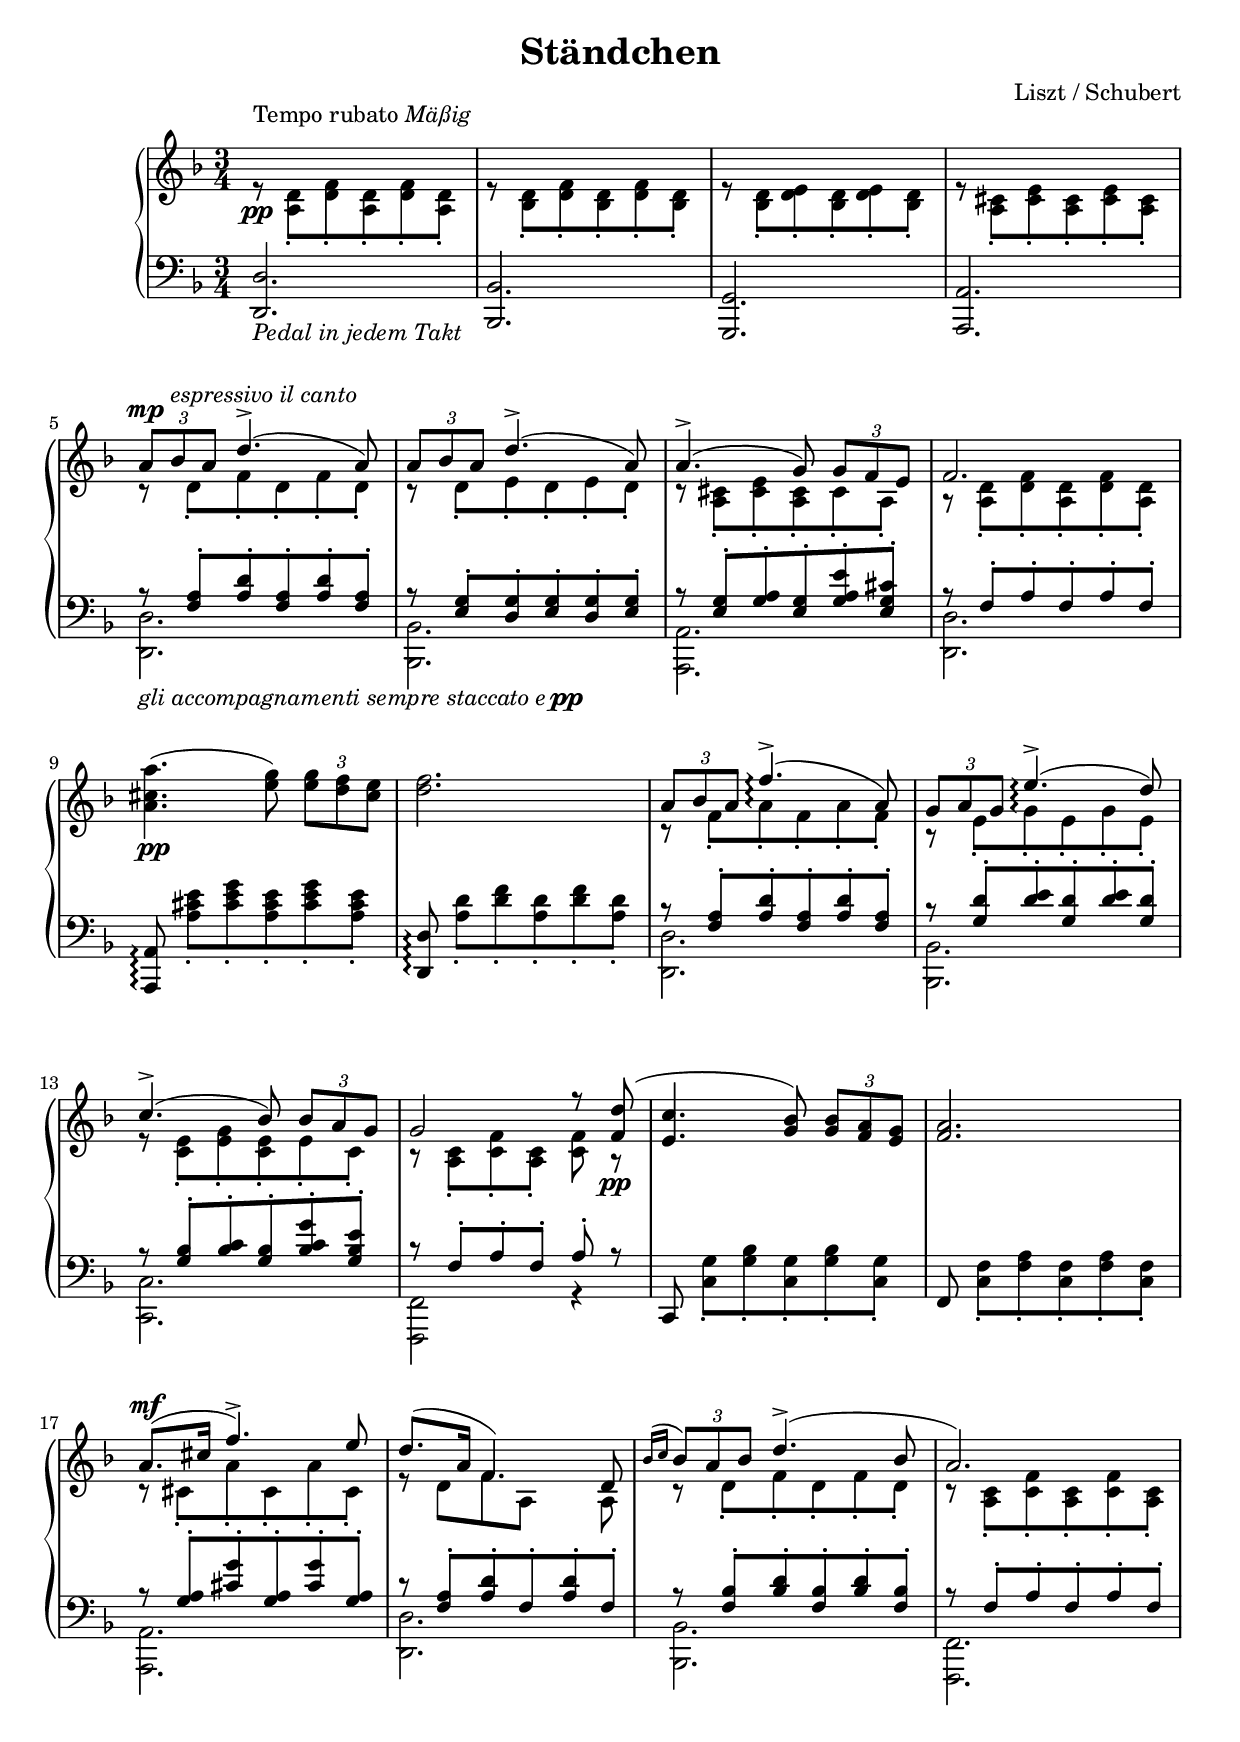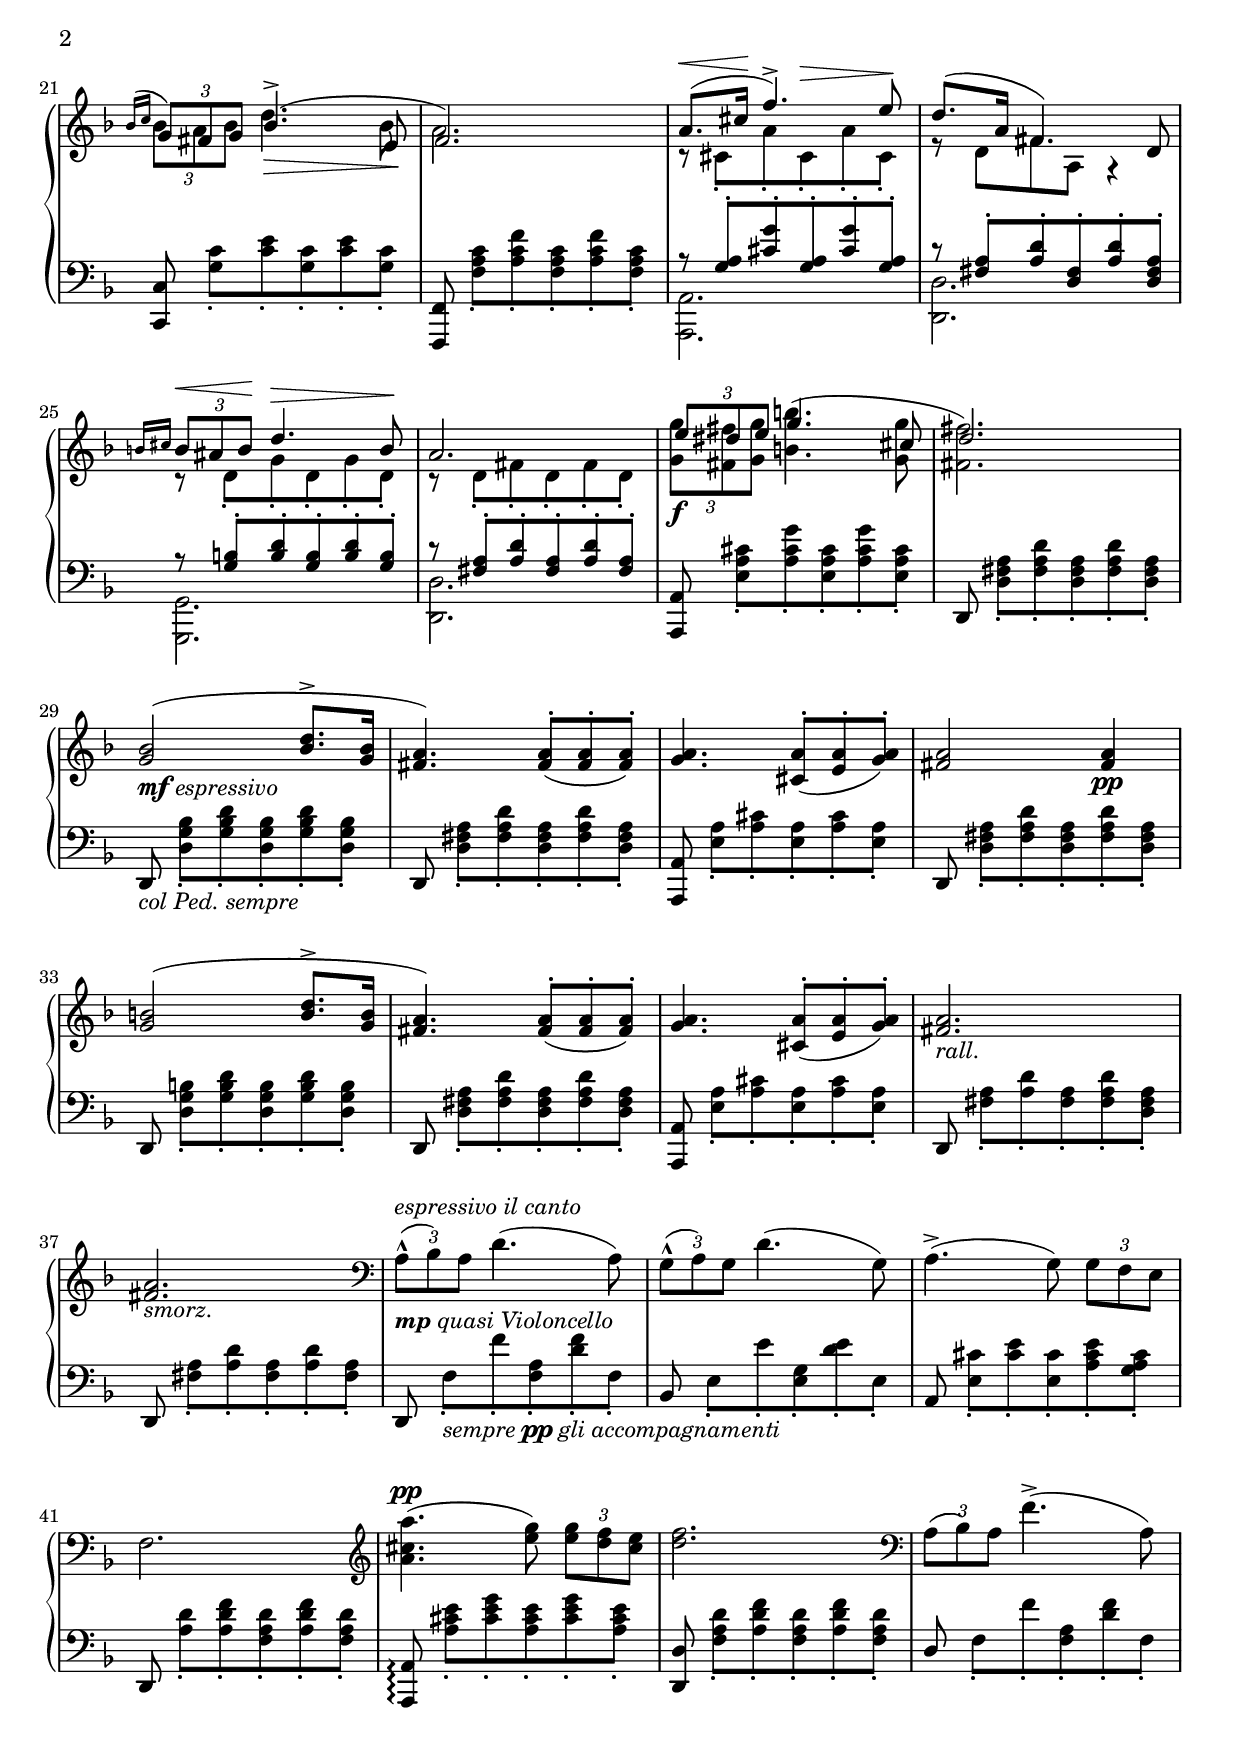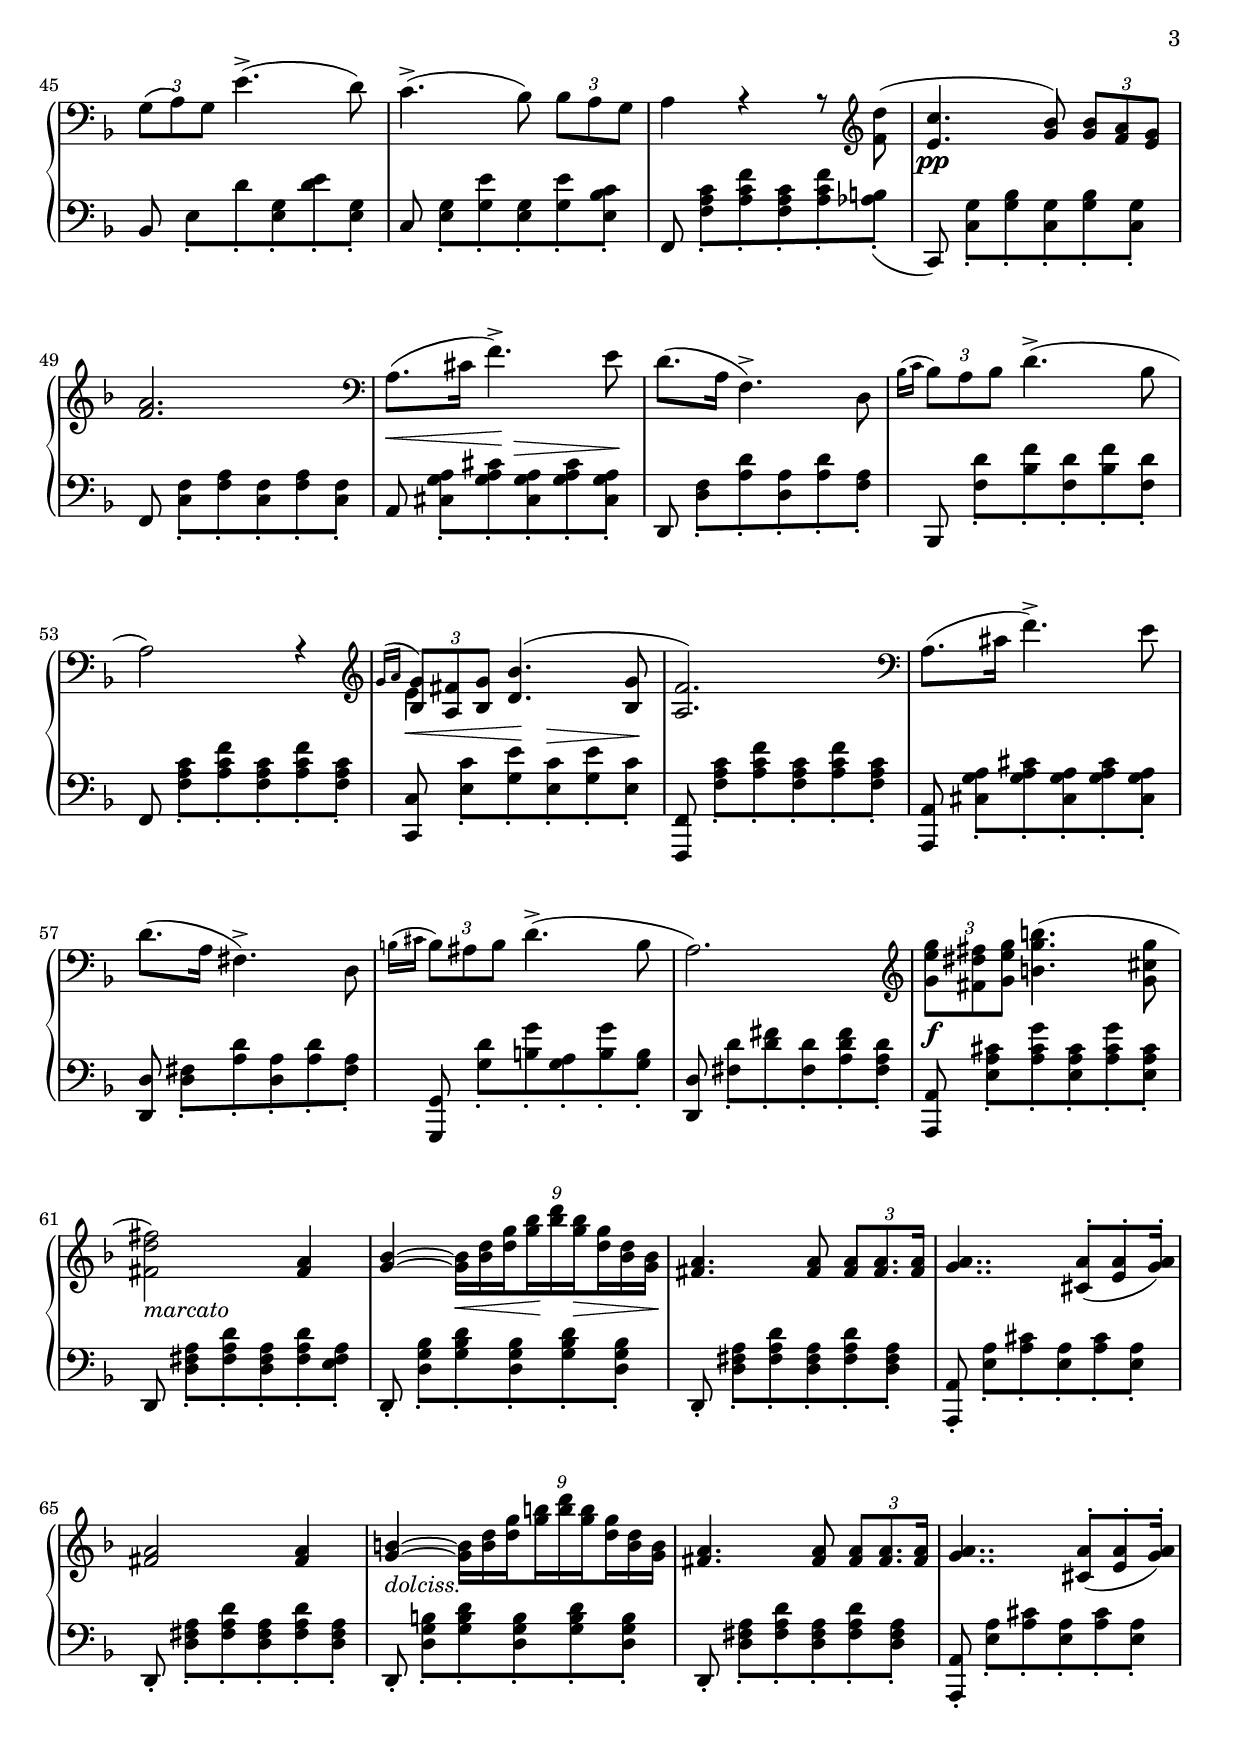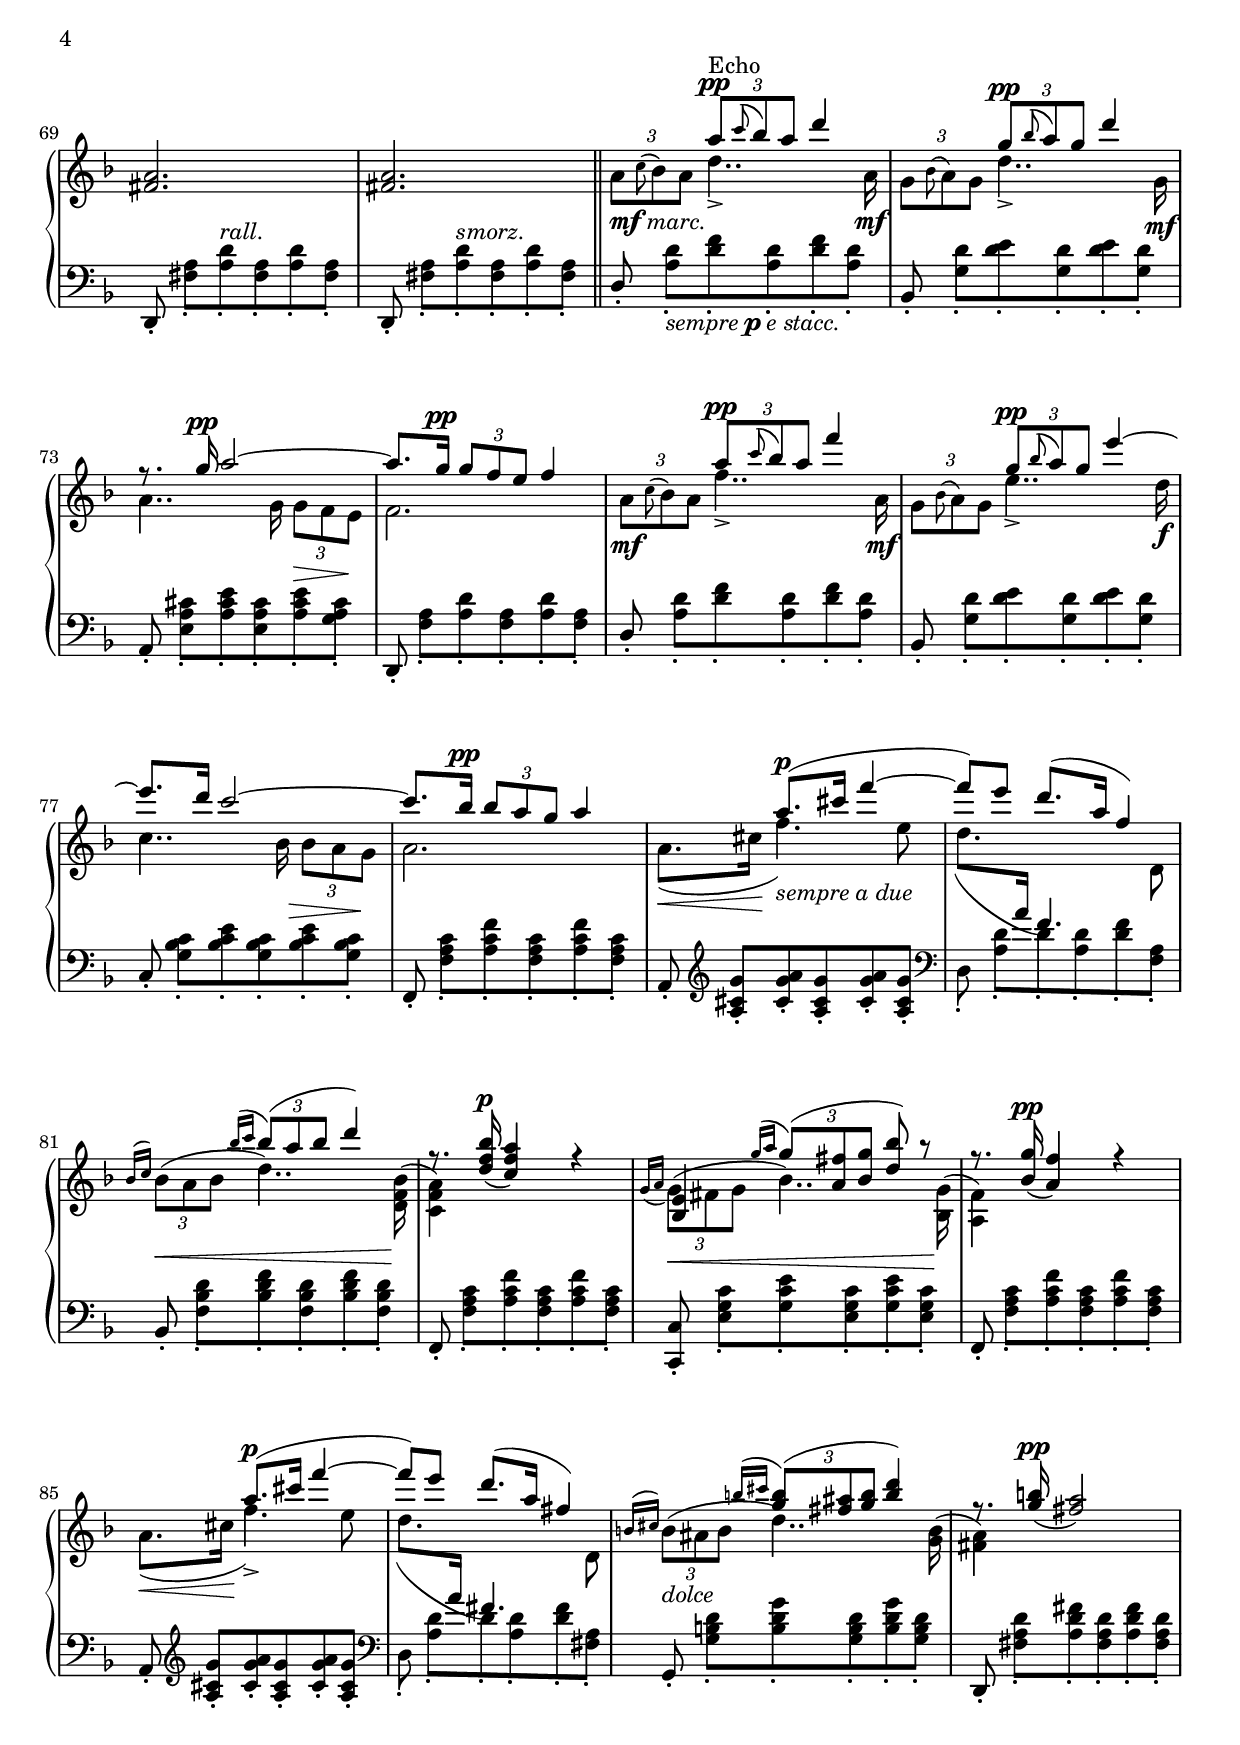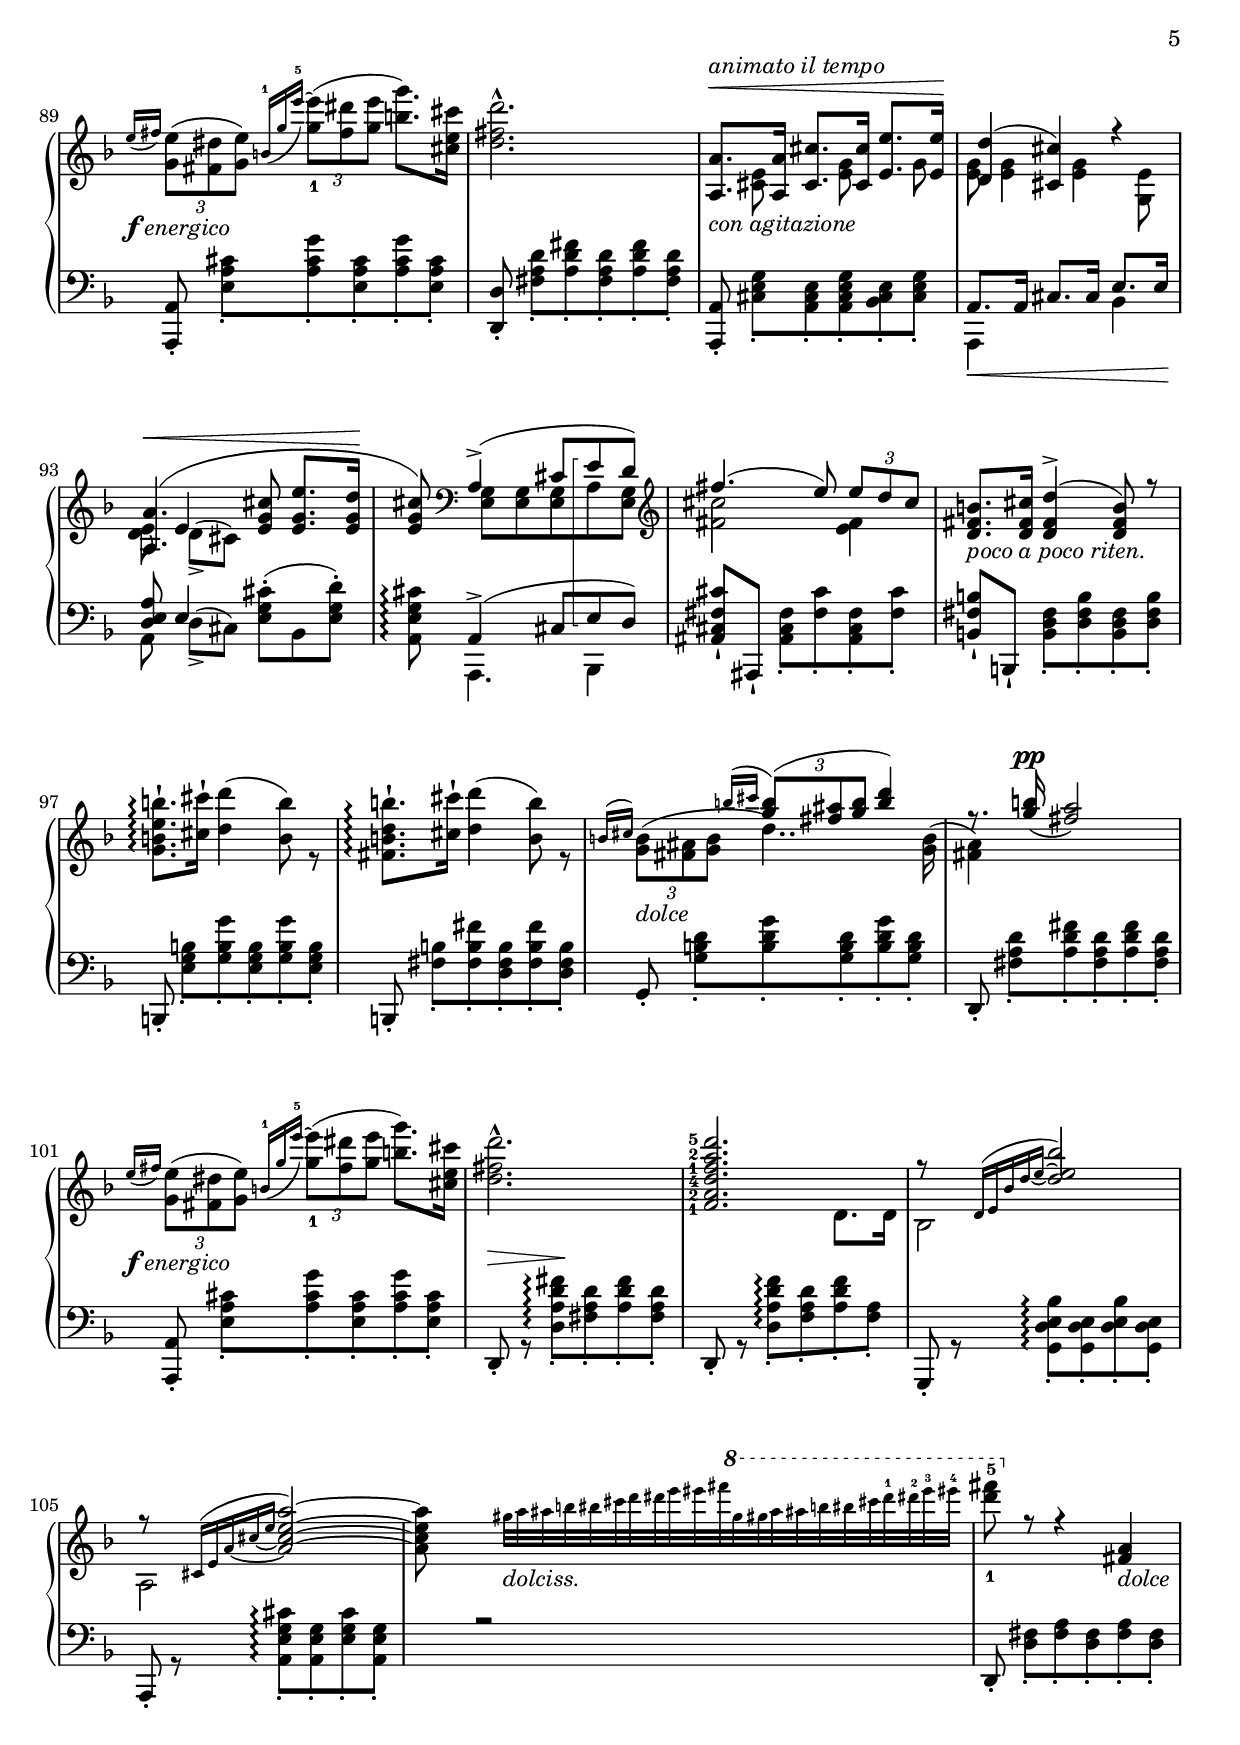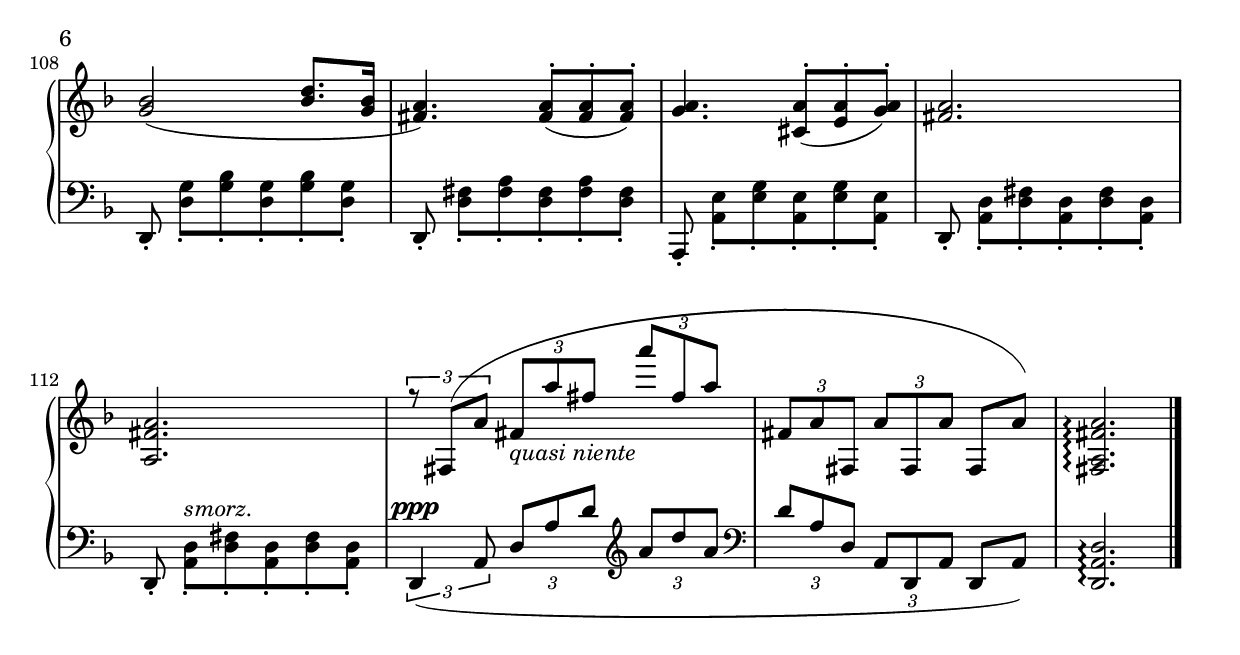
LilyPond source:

\version "2.10.10"
\header
{
  title = "Ständchen"
  composer = "Liszt / Schubert"
}

\include "english.ly"

global =  {
  \key d \minor
  \time 3/4
}

i = \context Staff \relative c' \new Voice {
  \voiceOne

  % Measures 1-4
  \once \override TextScript #'padding = #2.0
  s2.^\markup { Tempo rubato \italic Mäßig } |
  s |
  s |
  s |
  % Measures 5-8
  \dynamicUp
  \tuplet 3/2 {a'8\mp bf^\markup { \italic { espressivo il canto } } a} d4.->( a8) |
  \tuplet 3/2 {a8 bf a} d4.->( a8) |
  a4.->( g8) \tuplet 3/2 {g8 f e} |
  f2.
  % Measures 9-12
  \stemDown
  <a cs a'>4.( <e' g>8) \tuplet 3/2 {<e g>8 <d f> <cs e>} |
  <d f>2. |
  \stemUp
  \tuplet 3/2 {a8 bf a} f'4.->(\arpeggio a,8) |
  \tuplet 3/2 {g8 a g} e'4.->(\arpeggio d8) |
  % Measures 13-16
  c4.->( bf8) \tuplet 3/2 {bf8 a g} |
  g2 r8 <f d'>( |
  <e c'>4. <g bf>8) \tuplet 3/2 {<g bf> <f a> <e g>} |
  <f a>2.
  % Measures 17-20
  a8.\mf( cs16 f4.)-> e8 |
  \mergeDifferentlyHeadedOn
  \mergeDifferentlyDottedOn
  d8.( a16 f4.) d8 |
  \grace { bf'16( c } \tuplet 3/2 {bf8) a bf} d4.(-> bf8 |
  a2.) |
  % Measures 21-24
  \grace { bf16( c } \tuplet 3/2 {g8) fs g} bf4.(->_\> e,8\! |
  f2.) |
  a8.(\< cs16\! f4.)-> e8 |
  d8.( a16 fs4.) d8 |
  % Measures 25-28
  \grace { b'16 cs } \tuplet 3/2 {b8\< as b\!} d4.\> b8\! |
  a2. |
  \tuplet 3/2 {e'8 ds e} g4. cs,8 |
  d2. |
  % Measures 29-32
  <bf g>2_\markup { \dynamic mf \italic espressivo }( <bf d>8.-> <bf g>16 |
  <fs a>4.) <fs a>8-._( <fs a>8-. <fs a>8-.) |
  <g a>4. <a cs,>8-._( <a e>8-. <a g>8-._) |
  <a fs>2 <a fs>4_\pp |
  % Measures 33-36
  <b g>2( <b d>8.-> <b g>16 |
  <fs a>4.) <fs a>8-._( <fs a>8-. <fs a>8-.) |
  <g a>4. <a cs,>8-._( <a e>8-. <a g>8-._) |
  <a fs>2._\markup { \italic rall. } |
  % Measures 37-40
  <a fs>2._\markup { \italic smorz. } |
  \clef bass \stemDown \tuplet 3/2 {a,8-^(^\markup { \italic { espressivo il canto } } bf) a} d4.( a8) |
  \tuplet 3/2 {g8-^( a) g} d'4.( g,8) |
  a4.->( g8) \tuplet 3/2 {g8 f e } |
  % Measures 41-44
  f2. |
  \clef treble <a' cs a'>4.(\pp <e' g>8) \tuplet 3/2 { <e g> <d f> <cs e> } |
  <d f>2. |
  \clef bass \stemDown \tuplet 3/2 {a,8( bf) a} f'4.->( a,8) |
  % Measures 45-48
  \stemDown \tuplet 3/2 {g8( a) g} e'4.->( d8) |
  c4.->( bf8) \tuplet 3/2 {bf a g} |
  a4 r4 r8 \clef treble <f' d'>( |
  \stemUp <e c'>4._\pp <g bf>8) \tuplet 3/2 { <g bf> <f a> <e g> } |
  % Measures 49-52
  <f a>2. |
  \clef bass \stemDown a,8.( cs16 f4.->) e8 |
  d8.( a16 f4.->) d8 |
  \grace { bf'16( c } \tuplet 3/2 { bf8) a bf } d4.->( bf8 |
  % Measures 53-56
  a2) r4 |
  \clef treble \stemUp \grace { g'16( a } \tuplet 3/2 { <g bf,>8) <fs a,> <g bf,> } <bf( d,>4.( <g bf,>8 |
  <f a,>2.) |
  \clef bass \stemDown a,8.( cs16 f4.->) e8 |
  % Measures 57-60
  d8.( a16 fs4.->) d8 |
  \grace { b'16( cs } \tuplet 3/2 { b8) as b } d4.->( b8 |
  a2.) |
  \clef treble \tuplet 3/2 { <g' e' g>8_\f <fs ds' fs> <g e' g> } <b g' b>4.( <g cs g'>8 |
  % Measures 61-64
  <fs d' fs>2)_\markup { \italic marcato } \stemUp <fs a>4 |
  \stemUp <g bf>~
    \stemDown \tuplet 9/8 {
      <g bf>16_\<
      <bf d>
      \set stemRightBeamCount = #1 <d g>
      \set stemLeftBeamCount = #1 <g bf>\!
      <bf d>
      \set stemRightBeamCount = #1 <bf g>_\>
      \set stemLeftBeamCount = #1 <g d>
      <d bf>
      <bf g>\! } |
  \stemUp <fs a>4. <fs a>8 \tuplet 3/2 { <fs a>8 <fs a>8. <fs a>16 } |
  <g a>4.. <a cs,>8-._( <a e>8-. <a g>16-._) |
  % Measures 65-68
  <fs a>2 <fs a>4 |
  <g b>4~_\markup { \italic dolciss. } \stemDown
    \tuplet 9/8 {
      <g b>16
      <b d>
      \set stemRightBeamCount = #1 <d g>
      \set stemLeftBeamCount = #1 <g b>
      <b d>
      \set stemRightBeamCount = #1 <b g>
      \set stemLeftBeamCount = #1 <g d>
      <d b>
      <b g> } |
  \stemUp <fs a>4. <fs a>8 \tuplet 3/2 { <fs a>8 <fs a>8. <fs a>16 } |
  <g a>4.. <a cs,>8-._( <a e>8-. <a g>16-._) |
  % Measures 69-72
  <fs a>2. |
  <fs a>2. \bar "||" |
  \stemDown \tuplet 3/2 { a8_\markup { \dynamic mf \italic marc. } \grace { c( } bf) a }
    \stemUp \tuplet 3/2 { a'8\pp^\markup { Echo } \grace { c( } bf) a } d4 |
  \stemDown \tuplet 3/2 { g,,8 \grace { bf( } a) g }
    \stemUp \tuplet 3/2 { g'8\pp \grace { bf( } a) g } d'4 |
  % Measures 73-76
  r8. g,16\pp a2~ |
  a8. g16\pp \tuplet 3/2 { g8 f e } f4 |
  \stemDown \tuplet 3/2 { a,8_\mf \grace { c( } bf) a }
    \stemUp \tuplet 3/2 { a'8\pp \grace { c( } bf) a } f'4 |
  \stemDown \tuplet 3/2 { g,,8 \grace { bf( } a) g }
    \stemUp \tuplet 3/2 { g'8\pp \grace { bf( } a) g } e'4~ |
  % Measures 77-80
  e8. d16 c2~ |
  c8. bf16\pp \tuplet 3/2 { bf8 a g } a4 |
  s4 a8.\p( cs16 f4~ |
  f8) e d8.( a16 f4) |
  % Measures 81-84
  s4 \grace { bf16( c } \tuplet 3/2 {bf8)( a bf} d4) |
  r8. <bf f d>16_(\p <a f c>4) r4 |
  <e, bf>4 \grace { g'16( a } \tuplet 3/2 {g8 )( <fs a,> <g bf,> } <bf d,>8) r8 |
  r8. <bf, g'>16_(\pp <a f'>4) r4 |
  % Measures 85-88
  s4 a'8.\p( cs16 f4~ |
  f8) e d8.( a16 fs4) |
  s4 \grace { b16( cs } \tuplet 3/2 { <b g>8)( <as fs> <b g> } <b d>4) |
  r8. <g b>16_(\pp <a fs>2) |
  % Measures 89-92
  s2. |
  s2. |
  <a, a,>8.^\<^\markup { \italic { animato il tempo } } <a a,>16 <cs cs,>8. <cs cs,>16 <e e,>8. <e e,>16\! |
  <d d,>4( <cs cs,>) r | 
  % Measures 93-96
  <a a,>4.\<( <cs g e>8 <e g, e>8. <d g, e>16\! |
  <cs g e>8) \clef bass a,4->( cs8
    % To make a bracket showing how the right hand has to play
    % a note in the bass, we need to temporarily set the arpeggio
    % type, and then revert it after the bracket is drawn.
    \override PianoStaff.Arpeggio.stencil = #ly:arpeggio::brew-chord-bracket
    e\arpeggio
    \revert PianoStaff.Arpeggio #'stencil
    d) |
  fs'4.( e8) \tuplet 3/2 { e d cs } |
  <b fs d>8._\markup { \italic { poco a poco riten. } } <cs fs, d>16 <d fs, d>4->( <b fs d>8) r8 |
  % Measures 97-100
  s2. |
  s2. |
  s4 \grace { b'16( cs } \tuplet 3/2 { <b g>8)( <as fs> <b g> } <b d>4) |
  r8. <g b>16_(\pp <a fs>2) |
  % Measures 101-104
  s2. |
  s2. |
  \set fingeringOrientations = #'(left)
    <d-5 a-2 f-1 d-4 a-2 f-1>2.
    \set fingeringOrientations = #'(up down) |
  \set tieWaitForNote = ##t
    r8 s8 \grace { d,,16( e bf' d~ e~ } <d e bf'>2) |
  % Measures 105-108
  r8 s8 \grace { cs,16( e a~ cs~ e~ } <a, cs e a>2~) |
  \stemDown <a cs e a>8 s2
    \grace {
      gs'32_\markup { \italic dolciss. }
      a as b bs cs d ds e es fs
      \ottava #1
      g gs a as b bs cs d-1 ds-2 e-3 es-4
      } s8 |
  <d-1 fs-5>8 \ottava #0 r8 r4 \stemUp <fs,,, a>4_\markup { \italic dolce } |
  <g bf>2_( <bf d>8. <bf g>16 |
  % Measures 109-112
  <a fs>4.) <a fs>8-._( <a fs>8-. <a fs>8-.) |
  <a g>4. <a cs,>8-._( <a e>8-. <a g>8-.) |
  <a fs>2. |
  <a fs a,>2. |
  % Measures 113-115
  \tuplet 3/2 { r8 fs,( a' }
    \tuplet 3/2 { fs_\markup { \italic { quasi niente } } a' fs }
    \tuplet 3/2 { a' fs, a } |
  \tuplet 3/2 { fs, a fs, } \tuplet 3/2 { a' fs, a' } fs, a') |
  \set PianoStaff.connectArpeggios = ##f <fs, a fs' a>2.\arpeggio |
  \bar "|."
}

ii = \context Staff \relative c \new Voice {
  \voiceTwo

  % Measures 1-4
  % \dynamicUp
  r8\pp <a' d>-. <d f>-. <a d>-. <d f>-. <a d>-. |
  r <bf d>-. <d f>-. <bf d>-. <d f>-. <bf d>-. |
  r <bf d>-. <d e>-. <bf d>-. <d e>-. <bf d>-. |
  r <a cs>-. <cs e>-. <a cs>-. <cs e>-. <a cs>-. |
  % Measures 5-8
  r d-. f-. d-. f-. d-. |
  r d-. e-. d-. e-. d-. |
  r <a cs>-. <cs e>-. <a cs>-. cs-. a-. |
  r <a d>-. <d f>-. <a d>-. <d f>-. <a d>-. |
  % Measures 9-12
  s2.\pp |
  s |
  r8 f'-. a-.\arpeggio f-. a-. f-. |
  r e-. g-.\arpeggio e-. g-. e-. |
  % Measures 13-16
  r <c e>-. <e g>-. <c e>-. e-. c-. |
  r <a c>-. <c f>-. <a c>-. <c f>\noBeam r\pp |
  s2. |
  s |
  % Measures 17-20
  r8 cs-. a'-. cs,-. a'-. cs,-. |
  r d f a, s a |
  r d-. f-. d-. f-. d-. |
  r <c a>-. <c f>-. <c a>-. <c f>-. <c a>-. |
  % Measures 21-24
  \tuplet 3/2 {bf' a bf} d4. bf8 |
  a2. |
  r8 cs,-. a'-. cs,-.^\> a'-. cs,-.^\! |
  r d fs a, r4 |
  % Measures 25-28
  r8 d-. g-. d-. g-. d-. |
  r  d-. fs-. d-. fs-. d-. |
  \tuplet 3/2 {<g g'>8\f <fs fs'> <g g'>} <b b'>4.^( <g g'>8 |
  <fs fs'>2.^)
  % Measures 29-53
  \repeat unfold 25 { s2. }
  % Measure 54
  e4 s2 |
  % Measures 55-70
  \repeat unfold 16 { s2. }
  % Measures 71-72
  s4 d'4.._> a16\mf |
  s4 d4.._> g,16\mf |
  % Measures 73-76
  a4.. g16 \tuplet 3/2 { g8 f e } |
  f2. |
  s4 f'4.._> a,16\mf |
  s4 e'4.._> d16\f |
  % Measures 77-80
  c4.. bf16 \tuplet 3/2 { bf8 a g } |
  a2. |
  a8.(_\< cs16\! f4.)_\markup { \italic { sempre a due } } e8 |
  d8.( \change Staff = "bass" \stemUp a16 f4.) \change Staff = "treble" \stemDown d8 |
  % Measures 81-84
  \stemUp \grace { bf'16^( c) } \stemDown \tuplet 3/2 {bf8^( a bf} d4..) <bf f d>16\!^( |
  <a f c>4) s2 |
  \stemUp \grace { g16( a } \stemDown \tuplet 3/2 {g8)^( fs g} bf4..) <g bf,>16^( |
  <f a,>4) s2 |
  % Measures 85-88
  a8.(_\< cs16\! f4.)-> e8 |
  d8.( \change Staff = "bass" \stemUp a16 fs4.) \change Staff = "treble" \stemDown d8 |
  \stemUp \grace { b'16^( cs) }
    \stemDown \tuplet 3/2 { b8^(_\markup { \italic dolce } as b } d4..)  <b g>16\!^( |
  <a fs>4) s2 |
  % Measures 89-92
  \stemUp \grace { e'16_(_\markup { \dynamic f \italic energico } fs) }
    \stemDown \tuplet 3/2 { <e g,>8^( <ds fs,> <e g,>) }
    \stemUp \grace { b16(^1 g' e'^5)^~ }
    \stemDown \tuplet 3/2 { <e g,_1>8^( <ds fs,> <e g,> }
    <b g'>8.) <cs e, cs>16 |
  <d fs, d>2.^^ |
  s8_\markup { \italic { con agitazione } } <cs,, e> s <e g> s g |
  <g e>8 <g e>4 <g e>4 <e g,>8 |
  % Measures 93-96
  <d e>8\noBeam d^([-> cs)] s4. |
  s8 \clef bass <g e>8 <g e> <g e> a <g e> |
  \clef treble <fs' cs'>2 <e fs>4 |
  s2. |
  % Measures 97-100
  <g b e b'>8.^!\arpeggio <cs cs'>16^! <d d'>4^( <b b'>8) r8 |
  <fs b d b'>8.^!\arpeggio <cs' cs'>16^! <d d'>4^( <b b'>8) r8 |
  \stemUp \grace { b16^( cs) }
    \stemDown \tuplet 3/2 { <b g>8^(_\markup { \italic dolce } <as fs> <b g> } d4..) <b g>16\!^( |
  <a fs>4) s2 |
  % Measures 101-104
  \stemUp \grace { e'16_(_\markup { \dynamic f \italic energico } fs) }
    \stemDown \tuplet 3/2 { <e g,>8^( <ds fs,> <e g,>) }
    \stemUp \grace { b16(^1 g' e'^5)^~ }
    \stemDown \tuplet 3/2 { <e g,_1>8^( <ds fs,> <e g,> }
    <b g'>8.) <cs e, cs>16 |
  <d fs, d>2.^^ |
  s2 d,,8. d16 |
  bf2 s4 |
  % Measures 105-108
  a2 s4 |
  s2. |
  s2. |
  s2. |
  % Measures 109-112
  s2. |
}

iii = \context Staff \relative c \new Voice {
  \voiceOne
  % Measures 1-4
  s2. | s | s | s |
  % Measures 5-8
  a'8\rest <f a>-. <a d>-. <f a>-. <a d>-. <f a>-. |
  a\rest <e g>-. <g d>-. <e g>-. <g d>-. <e g>-. |
  a\rest <e g>-. <g a>-. <e g>-. <g a e'>-. <e g cs>-. |
  a\rest f-. a-. f-. a-. f-. |
  % Measures 9-12
  s2. |
  s2. |
  b8\rest <f a>-. <a d>-. <f a>-. <a d>-. <f a>-. |
  b\rest <g d'>-. <d' e>-. <g, d'>-. <d' e>-. <g, d'>-. |
  % Measures 13-16
  a\rest <g bf>-. <bf c>-. <g bf>-. <bf c g'>-. <g bf e>-. |
  bf\rest f-. a-. f-. a-.\noBeam r |
  s2. |
  s2. |
  % Measures 17-20
  r8 <a g>-. <cs g'>-. <a g>-. <cs g'>-. <a g>-. |
  r <a f>-. <a d>-. f-. <a d>-. f-. |
  r <bf f>-. <bf d>-. <bf f>-. <bf d>-. <bf f>-. |
  r f-. a-. f-. a-. f-. |
  % Measures 21-24
  s2. |
  s2. |
  r8 <a g>-. <cs g'>-. <a g>-. <cs g'>-. <a g>-. |
  r <a fs>-. <a d>-. <fs d>-. <a d>-. <a fs d>-. |
  % Measures 25-28
  r <b g>-. <b d>-. <b g>-. <b d>-. <b g>-. |
  r <a fs>-. <a d>-. <a fs>-. <a d>-. <a fs>-. |
  \repeat unfold 65 { s2. } |
  % Measure 92
  a,8.\< a16 cs8. cs16 e8. e16\! |
  % Measures 93-96
  <d e a>8 e4 s4. |
  % The arpeggio on the e is a bracket connected to the e in voice i (right hand).
  s8 a,4->( cs8 e\arpeggio d) |
  <as cs fs cs'>8_! as,_! s2 |
  <b' fs' b>8_! b,_! s2 |
  % Measures 97-100
  b8_. s8 s2 |
  b8_. s8 s2 |
  s2. |
  s2. |
  % Measures 101-104
  s2. |
  s2. |
  s2. |
  s2. |
  % Measures 105-108
  s2. |
  s4 r2 |
  s2. |
  s2. |
  % Measures 109-112
  s2. |
}

iv = \context Staff \relative c \new Voice {
  \voiceTwo
  % Measures 1-4
  \stemUp
  <d, d'>2.-\markup { \italic { Pedal in jedem Takt } } | <bf bf'> | <g g'> | <a a'> |
  % Measures 5-8
  \stemDown
  <d d'>-\markup { \italic { gli accompagnamenti sempre staccato e } \dynamic pp } |
  <bf bf'> |
  <a a'> |
  <d d'> |
  % Measures 9-12
  \stemUp <a a'>8\noBeam\arpeggio \stemDown <a'' cs e>-. <cs e g>-. <a cs e>-. <cs e g>-. <a cs e>-. |
  \stemUp <d, d,>8\noBeam\arpeggio  \stemDown <a' d>-. <d f>-. <a d>-. <d f>-. <a d>-. |
  <d,, d'>2. |
  <bf bf'> |
  % Measures 13-16
  <c c'> |
  <f, f'>2 r4 |
  \stemUp c'8\noBeam \stemDown <g'' c,>-. <g bf>-. <g c,>-. <g bf>-. <g c,>-. |
  \stemUp f,8\noBeam \stemDown <f' c>-. <f a>-. <f c>-. <f a>-. <f c>-. |
  % Measures 17-20
  <a,, a'>2. |
  <d d'> |
  <bf bf'> |
  <f f'> |
  % Measures 21-24
  \stemUp <c' c'>8\noBeam \stemDown <c'' g>-. <c e>-. <c g>-. <c e>-. <c g>-. |
  \stemUp <f,, f,>8\noBeam \stemDown <c'' a f>-. <c a f'>-. <c a f>-. <c a f'>-. <c a f>-. |
  <a,, a'>2. |
  <d d'> |
  % Measures 25-28
  <g g,> |
  <d' d,> |
  \stemUp <a a,>8\noBeam \stemDown <a' cs e,>-. <a cs g'>-. <a cs e,>-. <a cs g'>-. <a cs e,>-. |
  \stemUp d,,8\noBeam \stemDown <d' fs a >-. <fs a d>-. <d fs a>-. <fs a d>-. <d fs a>-. |
  % Measures 29-32
  \stemUp d,8\noBeam-\markup { \italic { col Ped. sempre } }
    \stemDown <d' g bf >-. <g bf d>-. <d g bf>-. <g bf d>-. <d g bf>-. |
  \stemUp d,8\noBeam \stemDown <d' fs a>-. <fs a d>-. <d fs a>-. <fs a d>-. <d fs a>-. |
  \stemUp <a a,>8\noBeam \stemDown <e' a>-. <a cs>-. <e a>-. <a cs>-. <e a>-. |
  \stemUp d,8\noBeam \stemDown <d' fs a>-. <fs a d>-. <d fs a>-. <fs a d>-. <d fs a>-. |
  % Measures 33-36
  \stemUp d,8\noBeam \stemDown <d' g b >-. <g b d>-. <d g b>-. <g b d>-. <d g b>-. |
  \stemUp d,8\noBeam \stemDown <d' fs a>-. <fs a d>-. <d fs a>-. <fs a d>-. <d fs a>-. |
  \stemUp <a a,>8\noBeam \stemDown <e' a>-. <a cs>-. <e a>-. <a cs>-. <e a>-. |
  \stemUp d,8\noBeam \stemDown <fs' a>-. <a d>-. <fs a>-. <fs a d>-. <d fs a>-. |
  % Measures 37-40
  \stemUp d,8\noBeam \stemDown <fs' a>-. <a d>-. <fs a>-. <a d>-. <fs a>-. |
  \stemUp d,8\noBeam^\markup { \italic { \bold mp quasi Violoncello } }
    \stemDown f'-._\markup  { \italic sempre \dynamic pp \italic { gli accompagnamenti } }
    f'-. <f, a>-. <f' d>-. f,-. |
  \stemUp bf,8\noBeam \stemDown e-. e'-. <e, g>-. <e' d>-. e,-. |
  \stemUp a,8\noBeam \stemDown <cs' e,>-. <cs e>-. <cs e,>-. <cs e a,>-. <cs a g>-. |
  % Measures 41-44
  \stemUp d,,8\noBeam \stemDown <a'' d>-. <a d f>-. <f a d>-. <a d f>-. <f a d>-. |
  \stemUp <a, a,>8\noBeam\arpeggio \stemDown <a' cs e>-. <cs e g>-. <a cs e>-. <cs e g>-. <a cs e>-. |
  \stemUp <d, d,>8\noBeam \stemDown <f a d>-. <a d f>-. <f a d>-. <a d f>-. <f a d>-. |
  \stemUp d8\noBeam \stemDown f-. f'-. <f, a>-. <f' d>-. f,-. |
  % Measures 45-48
  \stemUp bf,8\noBeam \stemDown e-. d'-. <e, g>-. <d' e>-. <e, g>-. |
  \stemUp c8\noBeam \stemDown <e g>-. <g e'>-. <e g>-. <g e'>-. <e bf' c>-. |
  \stemUp f,8\noBeam \stemDown <f' a c>-. <a c f>-. <f a c>-. <a c f>-. <af b>-.( |
  \stemUp c,,8)\noBeam \stemDown <c' g'>-. <g' bf>-. <c, g'>-. <g' bf>-. <c, g'>-. |
  % Measures 49-52
  \stemUp f,8\noBeam \stemDown <c' f>-. <f a>-. <c f>-. <f a>-. <c f>-. |
  \stemUp a8\noBeam^\< \stemDown <cs g' a>-. <g' a cs>-.\! <cs, g' a>-.^\> <g' a cs>-. <cs, g' a>-.\! |
  \stemUp d,8\noBeam \stemDown <d' f>-. <a' d>-. <a d,>-. <a d>-. <a f>-. |
  \stemUp bf,,8\noBeam \stemDown <f'' d'>-. <bf f'>-. <f d'>-. <bf f'>-. <f d'>-. |
  % Measures 53-56
  \stemUp f,8\noBeam \stemDown <f' a c>-. <a c f>-. <f a c>-. <a c f>-. <f a c>-. |
  \stemUp <c c,>8\noBeam^\< \stemDown <e c'>-. <g e'>-.\! <e c'>-.^\> <g e'>-. <e c'>-.\! |
  \stemUp <f, f,>8\noBeam \stemDown <f' a c>-. <a c f>-. <f a c>-. <a c f>-. <f a c>-. |
  \stemUp <a, a,>8\noBeam \stemDown <cs g' a>-. <g' a cs>-. <cs, g' a>-. <g' a cs>-. <cs, g' a>-. |
  % Measures 57-60
  \stemUp <d d,>8\noBeam \stemDown <d fs>-. <a' d>-. <a d,>-. <a d>-. <a fs>-. |
  \stemUp <g, g,>8\noBeam \stemDown <g' d'>-. <b g'>-. <g a>-. <b g'>-. <g b>-. |
  \stemUp <d d,>8\noBeam \stemDown <fs d'>-. <d' fs>-. <d fs,>-. <a d fs>-. <fs a d>-. |
  \stemUp <a, a,>8\noBeam \stemDown <e' a cs>-. <a cs g'>-. <e a cs>-. <a cs g'>-. <e a cs>-. |
  % Measures 61-64
  \stemUp d,8\noBeam \stemDown <d' fs a>-. <fs a d>-. <d fs a>-. <fs a d>-. <e fs a>-. |
  \stemUp d,8-.\noBeam \stemDown <d' g bf>-. <g bf d>-. <d g bf>-. <g bf d>-. <d g bf>-. |
  \stemUp d,8-.\noBeam \stemDown <d' fs a>-. <fs a d>-. <d fs a>-. <fs a d>-. <d fs a>-. |
  \stemUp <a a,>8-.\noBeam \stemDown <e' a>-. <a cs>-. <e a>-. <a cs>-. <e a>-. |
  % Measures 65-68
  \stemUp d,8-.\noBeam \stemDown <d' fs a>-. <fs a d>-. <d fs a>-. <fs a d>-. <d fs a>-. |
  \stemUp d,8-.\noBeam \stemDown <d' g b>-. <g b d>-. <d g b>-. <g b d>-. <d g b>-. |
  \stemUp d,8-.\noBeam \stemDown <d' fs a>-. <fs a d>-. <d fs a>-. <fs a d>-. <d fs a>-. |
  \stemUp <a a,>8-.\noBeam \stemDown <e' a>-. <a cs>-. <e a>-. <a cs>-. <e a>-. |
  % Measures 69-72
  \stemUp d,8-.\noBeam \stemDown <fs' a>-. <a d>-.^\markup { \italic rall. } <fs a>-. <a d>-. <fs a>-. |
  \stemUp d,8-.\noBeam \stemDown <fs' a>-. <a d>-.^\markup { \italic smorz. } <fs a>-. <a d>-. <fs a>-. |
  \stemUp d8-.\noBeam \stemDown
    <a' d>-._\markup { \italic sempre \dynamic p \italic { e stacc. } } <d f>-. <a d>-. <d f>-. <a d>-. |
  \stemUp bf,8-.\noBeam \stemDown <g' d'>-. <d' e>-. <g, d'>-. <d' e>-. <g, d'>-. |
  % Measures 73-76
  \stemUp a,8-.\noBeam \stemDown <e' a cs>-. <a cs e>-. <e a cs>-. <a cs e>-.^\> <g a cs>-.\! |
  \stemUp d,8-.\noBeam \stemDown <f' a>-. <a d>-. <f a>-. <a d>-. <f a>-. |
  \stemUp d8-.\noBeam \stemDown <a' d>-. <d f>-. <a d>-. <d f>-. <a d>-. |
  \stemUp bf,8-.\noBeam \stemDown <g' d'>-. <d' e>-. <g, d'>-. <d' e>-. <g, d'>-. |
  % Measures 77-80
  \stemUp c,8-.\noBeam \stemDown <g' bf c>-. <bf c e>-. <g bf c>-. <bf c e>-.^\> <g bf c>-.\! |
  \stemUp f,8-.\noBeam \stemDown <f' a c>-. <a c f>-. <f a c>-. <a c f>-. <f a c>-. |
  \stemUp a,8-.\noBeam \clef treble <a' cs g'>-. <cs g' a>-. <a cs g'>-. <cs g' a>-. <a cs g'>-. |
  \clef bass \stemDown d,8-.\noBeam <a' d>-. d-. <a d>-. <d f>-. <a f>-. |
  % Measures 81-84
  \stemUp bf,8-.^\<\noBeam \stemDown <f' bf d>-. <bf d f>-. <f bf d>-. <bf d f>-. <f bf d>-.\! |
  \stemUp f,8-.\noBeam \stemDown <f' a c>-. <a c f>-. <f a c>-. <a c f>-. <f a c>-. |
  \stemUp <c, c'>8-.^\<\noBeam \stemDown <e' g c>-. <g c e>-. <e g c>-. <g c e>-. <e g c>-.\! |
  \stemUp f,8-.\noBeam \stemDown <f' a c>-. <a c f>-. <f a c>-. <a c f>-. <f a c>-. |
  % Measures 85-88
  \stemUp a,8-.\noBeam \clef treble <a' cs g'>-. <cs g' a>-. <a cs g'>-. <cs g' a>-. <a cs g'>-. |
  \clef bass \stemDown d,8-.\noBeam <a' d>-. d-. <a d>-. <d fs>-. <a fs>-. |
  \stemUp g,8-.\noBeam \stemDown <g' b d>-. <b d g>-. <g b d>-. <b d g>-. <g b d>-. |
  \stemUp d,8-.\noBeam \stemDown <fs' a d>-. <a d fs>-. <fs a d>-. <a d fs>-. <fs a d>-. |
  % Measures 89-92
  \stemUp <a, a,>8-.\noBeam \stemDown <e' a cs>-. <a cs g'>-. <e a cs>-. <a cs g'>-. <e a cs>-. |
  \stemUp <d d,>8-.\noBeam \stemDown <fs a d>-. <a d fs>-. <fs a d>-. <a d fs>-. <fs a d>-. |
  \stemUp <a, a,>8-.\noBeam \stemDown <cs e g>-. <a cs e>-. <a cs e g>-. <bf cs e>-. <cs e g>-. |
  a,4 s bf' |
  % Measures 93-96
  a8\noBeam d^([-> cs)] <e g cs>^.^( bf <e g d'>^.) |
  <a, e' g cs>8\arpeggio a,4. bf4 |
  s4 <as' cs fs>8-. <fs' cs'>-. <fs cs as>-. <fs cs'>-. |
  s4 <b, d fs>8-. <d fs b>-. <b d fs>-. <d fs b>-. |
  % Measures 97-100
  s8 <e g b>8-. <g b g'>-. <e g b>-. <g b g'>-. <e g b>-. |
  s8 <fs b>8-. <fs b fs'>-. <d fs b>-. <fs b fs'>-. <d fs b>-. |
  \stemUp g,8-.\noBeam \stemDown <g' b d>-. <b d g>-. <g b d>-. <b d g>-. <g b d>-. |
  \stemUp d,8-.\noBeam \stemDown <fs' a d>-. <a d fs>-. <fs a d>-. <a d fs>-. <fs a d>-. |
  % Measures 101-104
  \stemUp <a, a,>8-.\noBeam \stemDown <e' a cs>-. <a cs g'>-. <e a cs>-. <a cs g'>-. <e a cs>-. |
  \stemUp d,8-.^\> \stemDown r8 <d' a' d fs>-.\arpeggio\! <fs a d>-. <a d fs>-. <fs a d>-. |
  \stemUp d,8-. \stemDown r8 <d' a' d f>-.\arpeggio <f a d>-. <a d f>-. <f a>-. |
  \stemUp g,,8-. \stemDown r8 <g' d' e bf'>-.\arpeggio <g d' e>-. <d' e bf'>-. <g, d' e>-. |
  % Measures 105-108
  \stemUp a,8-. \stemDown r8 <a' e' g cs>-.\arpeggio <a e' g>-. <e' g cs>-. <a, e' g>-. |
  s2. |
  \stemUp d,8-.\noBeam \stemDown <d' fs>-. <fs a>-. <d fs>-. <fs a>-. <d fs>-. |
  \stemUp d,8-.\noBeam \stemDown <d' g>-. <g bf>-. <d g>-. <g bf>-. <d g>-. |
  % Measures 109-112
  \stemUp d,8-.\noBeam \stemDown <d' fs>-. <fs a>-. <d fs>-. <fs a>-. <d fs>-. |
  \stemUp a,8-.\noBeam \stemDown <a' e'>-. <e' g>-. <e a,>-. <e g>-. <e a,>-. |
  \stemUp d,8-.\noBeam \stemDown <a' d>-. <d fs>-. <a d>-. <d fs>-. <a d>-. |
  \stemUp d,8-.\noBeam \stemDown <a' d>-.^\markup { \italic smorz. } <d fs>-. <a d>-. <d fs>-. <a d>-. |
  % Measures 113-115
  \stemUp \tuplet 3/2 { d,4^\ppp( a'8 } \tuplet 3/2 { d a' d }
    \clef treble \tuplet 3/2 { a' d a } \clef bass |
  \tuplet 3/2 { d, a d, } \tuplet 3/2 { a d, a' } d, a') |
  <d, a' d>2.\arpeggio |
}

v = \context Staff \relative c \new Voice {
  \voiceThree
  \repeat unfold 92 { s2. }
  % Measure 93 - need this fifth voice for just one note!
  s8 e'4 s4. |
}

\score {
  \context PianoStaff <<
    \set PianoStaff.connectArpeggios = ##t
    \new Staff = "treble" << 
      \global 
      \clef treble
      \i
      \ii
      \v
    >>
    \new Staff = "bass" \with { \consists "Span_arpeggio_engraver" }  <<
      \global
      \clef bass
      \iii
      \iv
    >>
  >>
  \layout {
    papersize = "letter"
    \context {
      \Score
      % \override SpacingSpanner #'spacing-increment = #4
    }
  }
}
